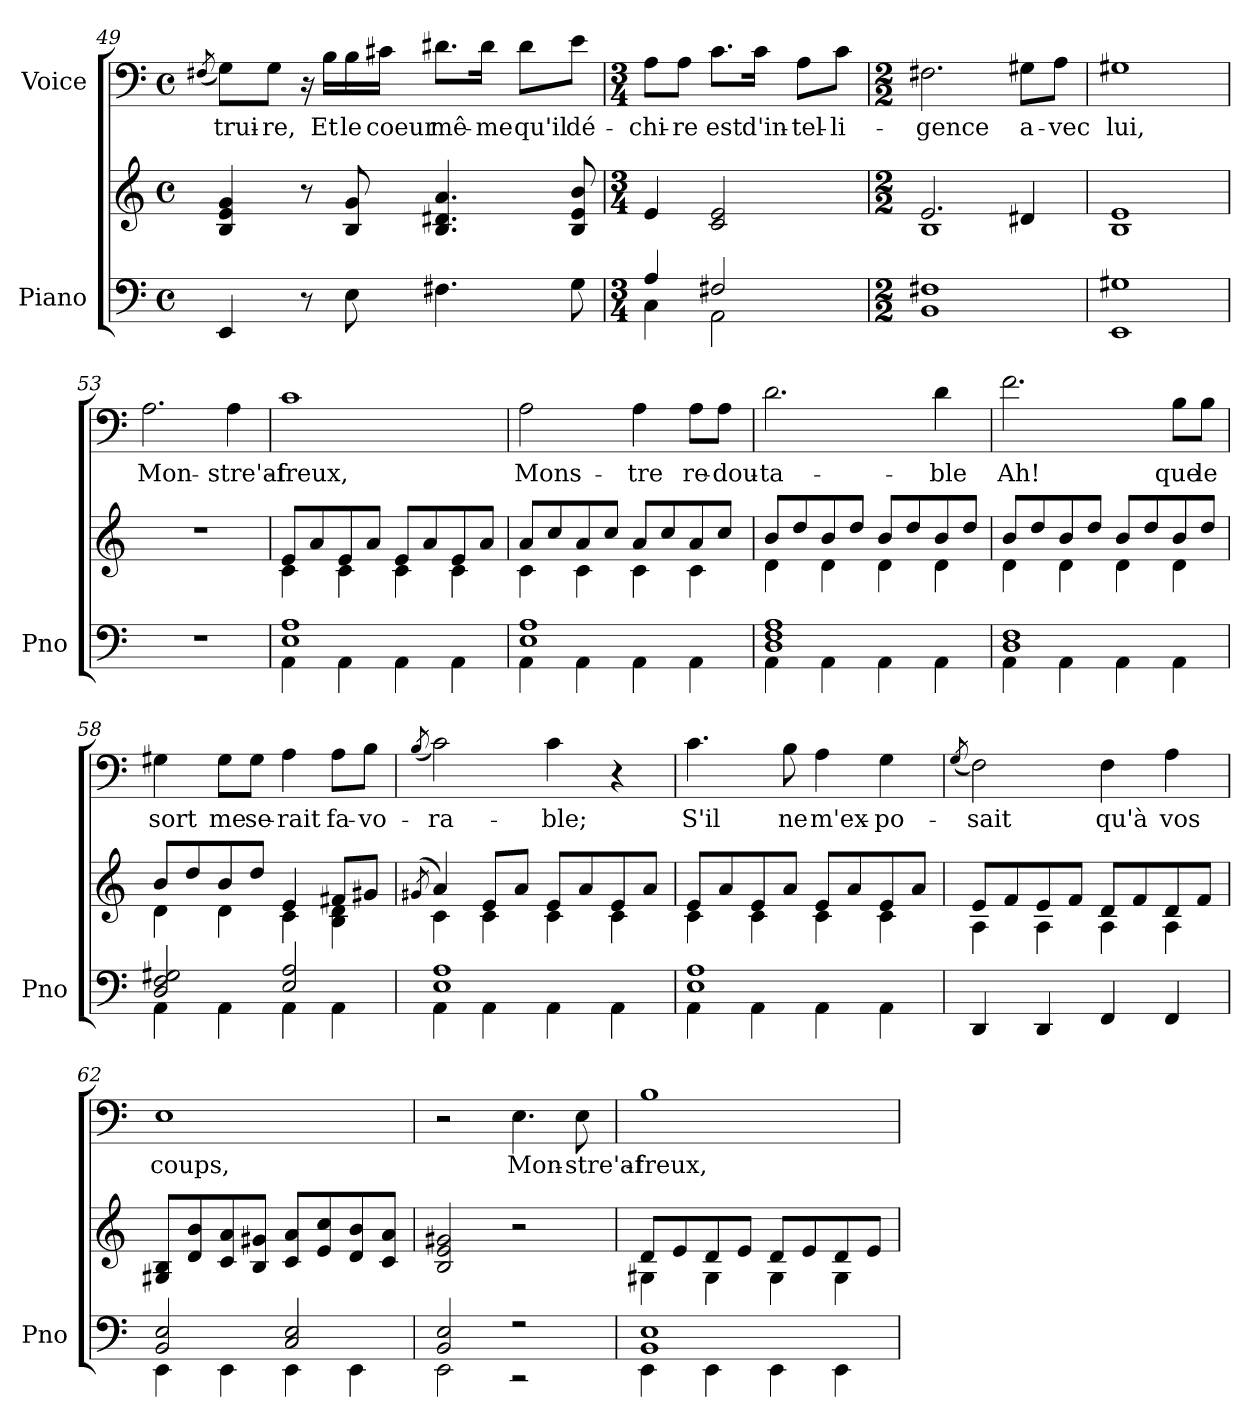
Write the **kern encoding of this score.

**kern	**kern	**kern	**text
*part2	*part2	*part1	*part1
*staff3	*staff2	*staff1	*staff1
*I"Piano	*	*I"Voice	*
*I'Pno	*	*	*
*clefF4	*clefG2	*clefF4	*
*k[]	*k[]	*k[]	*
*M4/4	*M4/4	*M4/4	*
*met(c)	*met(c)	*met(c)	*
=49	=49	=49	=49
.	.	(<8qF#X/	.
!	!	!	!LO:LY:b
4EE/	4B/ 4e/ 4g/	8G\L)	-trui-
!	!	!	!LO:LY:b
.	.	8G\J	-re,
8r	8r	16r	.
!	!	!	!LO:LY:b
.	.	16B\LL	Et
!	!	!	!LO:LY:b
8E\	8B/ 8g/	16B\	le
!	!	!	!LO:LY:b
.	.	16c#X\JJ	coeur
!	!	!	!LO:LY:b
4.F#X\	4.B/ 4.d#X/ 4.a/	8.d#X\L	mê-
!	!	!	!LO:LY:b
.	.	16d#\Jk	-me
!	!	!	!LO:LY:b
.	.	8d#\L	qu'il
!	!	!	!LO:LY:b
8G\	8B/ 8e/ 8b/	8e\J	dé-
=50	=50	=50	=50
*M3/4	*M3/4	*M3/4	*
*^	*	*	*
!	!	!	!	!LO:LY:b
4A/	4C\	4e/	8A\L	-chi-
!	!	!	!	!LO:LY:b
.	.	.	8A\J	-re
!	!	!	!	!LO:LY:b
2F#X/	2AA\	2c/ 2e/	8.c\L	est
!	!	!	!	!LO:LY:b
.	.	.	16c\Jk	d'in-
!	!	!	!	!LO:LY:b
.	.	.	8A\L	-tel-
!	!	!	!	!LO:LY:b
.	.	.	8c\J	-li-
*v	*v	*	*	*
!!LO:PB:g=z
=51	=51	=51	=51
*M2/2	*M2/2	*M2/2	*
*	*^	*	*
!	!	!	!	!LO:LY:b
1BB 1F#X	2.e/	1B	2.F#X\	-gence
!	!	!	!	!LO:LY:b
.	4d#X/	.	8G#X\L	a-
!	!	!	!	!LO:LY:b
.	.	.	8A\J	-vec
*	*v	*v	*	*
=52	=52	=52	=52
!	!	!	!LO:LY:b
1EE 1G#X	1B 1e	1G#X	lui,
=53	=53	=53	=53
*	*	*MM80	*
!	!	!	!LO:LY:b
1r	1r	2.A\	Mon-
!	!	!	!LO:LY:b
.	.	4A\	-stre'af-
=54	=54	=54	=54
*^	*^	*	*
!	!	!	!	!	!LO:LY:b
1E 1A	4AA\	8e/L	4c\	1c	-freux,
.	.	8a/	.	.	.
.	4AA\	8e/	4c\	.	.
.	.	8a/J	.	.	.
.	4AA\	8e/L	4c\	.	.
.	.	8a/	.	.	.
.	4AA\	8e/	4c\	.	.
.	.	8a/J	.	.	.
=55	=55	=55	=55	=55	=55
!	!	!	!	!	!LO:LY:b
1E 1A	4AA\	8a/L	4c\	2A\	Mons-
.	.	8cc/	.	.	.
.	4AA\	8a/	4c\	.	.
.	.	8cc/J	.	.	.
!	!	!	!	!	!LO:LY:b
.	4AA\	8a/L	4c\	4A\	-tre
.	.	8cc/	.	.	.
!	!	!	!	!	!LO:LY:b
.	4AA\	8a/	4c\	8A\L	re-
!	!	!	!	!	!LO:LY:b
.	.	8cc/J	.	8A\J	-dou-
=56	=56	=56	=56	=56	=56
!	!	!	!	!	!LO:LY:b
1D 1F 1A	4AA\	8b/L	4d\	2.d\	-ta-
.	.	8dd/	.	.	.
.	4AA\	8b/	4d\	.	.
.	.	8dd/J	.	.	.
.	4AA\	8b/L	4d\	.	.
.	.	8dd/	.	.	.
!	!	!	!	!	!LO:LY:b
.	4AA\	8b/	4d\	4d\	-ble
.	.	8dd/J	.	.	.
!!LO:LB:g=z
=57	=57	=57	=57	=57	=57
!	!	!	!	!	!LO:LY:b
1D 1F	4AA\	8b/L	4d\	2.f\	Ah!
.	.	8dd/	.	.	.
.	4AA\	8b/	4d\	.	.
.	.	8dd/J	.	.	.
.	4AA\	8b/L	4d\	.	.
.	.	8dd/	.	.	.
!	!	!	!	!	!LO:LY:b
.	4AA\	8b/	4d\	8B\L	que
!	!	!	!	!	!LO:LY:b
.	.	8dd/J	.	8B\J	le
=58	=58	=58	=58	=58	=58
!	!	!	!	!	!LO:LY:b
2D/ 2F/ 2G#X/	4AA\	8b/L	4d\	4G#X\	sort
.	.	8dd/	.	.	.
!	!	!	!	!	!LO:LY:b
.	4AA\	8b/	4d\	8G#\L	me
!	!	!	!	!	!LO:LY:b
.	.	8dd/J	.	8G#\J	se-
!	!	!	!	!	!LO:LY:b
2E/ 2A/	4AA\	4e/	4c\	4A\	-rait
!	!	!	!	!	!LO:LY:b
.	4AA\	8f#X/L	4B\ 4d\	8A\L	fa-
!	!	!	!	!	!LO:LY:b
.	.	8g#X/J	.	8B\J	-vo-
=59	=59	=59	=59	=59	=59
.	.	(<8qg#X/	.	(<8qB/	.
!	!	!	!	!	!LO:LY:b
1E 1A	4AA\	4a/)	4c\	2c\)	-ra-
.	4AA\	8e/L	4c\	.	.
.	.	8a/J	.	.	.
!	!	!	!	!	!LO:LY:b
.	4AA\	8e/L	4c\	4c\	-ble;
.	.	8a/	.	.	.
.	4AA\	8e/	4c\	4r	.
.	.	8a/J	.	.	.
=60	=60	=60	=60	=60	=60
!	!	!	!	!	!LO:LY:b
1E 1A	4AA\	8e/L	4c\	4.c\	S'il
.	.	8a/	.	.	.
.	4AA\	8e/	4c\	.	.
!	!	!	!	!	!LO:LY:b
.	.	8a/J	.	8B\	ne
!	!	!	!	!	!LO:LY:b
.	4AA\	8e/L	4c\	4A\	m'ex-
.	.	8a/	.	.	.
!	!	!	!	!	!LO:LY:b
.	4AA\	8e/	4c\	4G\	-po-
.	.	8a/J	.	.	.
*v	*v	*	*	*	*
!!LO:LB:g=z
=61	=61	=61	=61	=61
.	.	.	(<8qG/	.
!	!	!	!	!LO:LY:b
4DD/	8e/L	4A\	2F\)	-sait
.	8f/	.	.	.
4DD/	8e/	4A\	.	.
.	8f/J	.	.	.
!	!	!	!	!LO:LY:b
4FF/	8d/L	4A\	4F\	qu'à
.	8f/	.	.	.
!	!	!	!	!LO:LY:b
4FF/	8d/	4A\	4A\	vos
.	8f/J	.	.	.
*	*v	*v	*	*
=62	=62	=62	=62
*^	*	*	*
!	!	!	!	!LO:LY:b
2BB/ 2E/	4EE\	8G#X/ 8B/L	1E	coups,
.	.	8d/ 8b/	.	.
.	4EE\	8c/ 8a/	.	.
.	.	8B/ 8g#X/J	.	.
2C/ 2E/	4EE\	8c/ 8a/L	.	.
.	.	8e/ 8cc/	.	.
.	4EE\	8d/ 8b/	.	.
.	.	8c/ 8a/J	.	.
=63	=63	=63	=63	=63
2BB/ 2E/	2EE\	2B/ 2e/ 2g#X/	2r	.
!	!	!	!	!LO:LY:b
2r	2r	2r	4.E\	Mon-
!	!	!	!	!LO:LY:b
.	.	.	8E\	-stre'af-
=64	=64	=64	=64	=64
*	*	*^	*	*
!	!	!	!	!	!LO:LY:b
1BB 1E	4EE\	8d/L	4G#X\	1B	-freux,
.	.	8e/	.	.	.
.	4EE\	8d/	4G#\	.	.
.	.	8e/J	.	.	.
.	4EE\	8d/L	4G#\	.	.
.	.	8e/	.	.	.
.	4EE\	8d/	4G#\	.	.
.	.	8e/J	.	.	.
*v	*v	*	*	*	*
*	*v	*v	*	*
=	=	=	=
*-	*-	*-	*-
